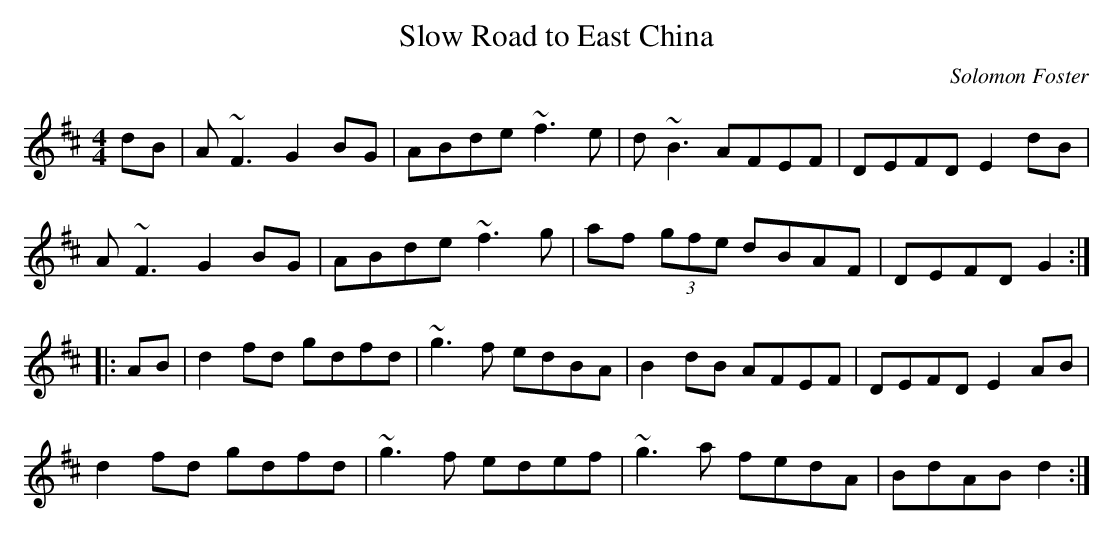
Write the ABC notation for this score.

X:1
T:Slow Road to East China
M:4/4
L:1/8
C:Solomon Foster
K:D
dB|A~F3 G2BG|ABde ~f3e|d~B3 AFEF|DEFD E2dB|
A~F3 G2BG|ABde ~f3g|af (3gfe dBAF|DEFD G2::
AB|d2fd gdfd|~g3f edBA|B2dB AFEF|DEFD E2AB|
d2fd gdfd|~g3f edef|~g3a fedA|BdAB d2:|
